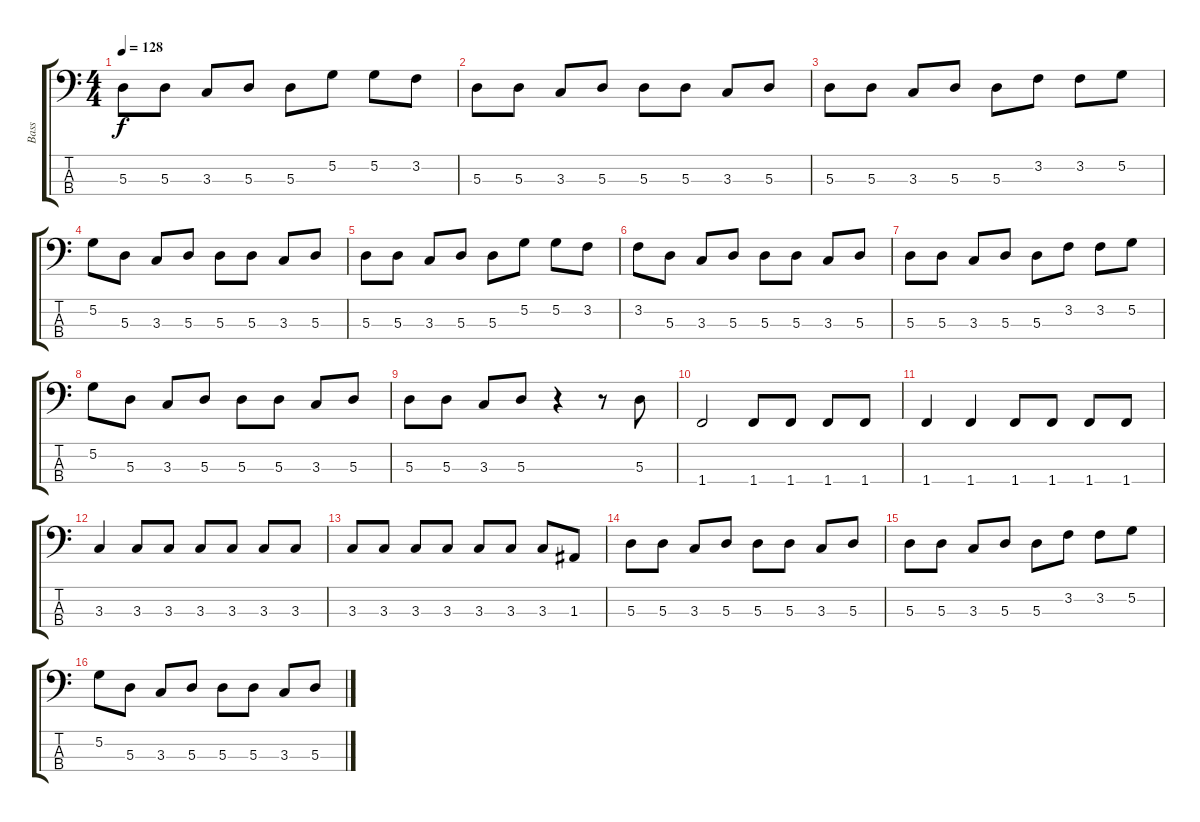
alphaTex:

\track ("Bass" "Bass") {instrument electricbassfinger}
\staff {score tabs}
\tuning (G2 D2 A1 E1) {hide}
\ts (4 4)
\tempo 128
\clef f4
\ks c
5.3.8{dy f} 5.3.8 3.3.8 5.3.8 5.3.8 5.2.8 5.2.8 3.2.8 |
5.3.8 5.3.8 3.3.8 5.3.8 5.3.8 5.3.8 3.3.8 5.3.8 |
5.3.8 5.3.8 3.3.8 5.3.8 5.3.8 3.2.8 3.2.8 5.2.8 |
5.2.8 5.3.8 3.3.8 5.3.8 5.3.8 5.3.8 3.3.8 5.3.8 |
5.3.8 5.3.8 3.3.8 5.3.8 5.3.8 5.2.8 5.2.8 3.2.8 |
3.2.8 5.3.8 3.3.8 5.3.8 5.3.8 5.3.8 3.3.8 5.3.8 |
5.3.8 5.3.8 3.3.8 5.3.8 5.3.8 3.2.8 3.2.8 5.2.8 |
5.2.8 5.3.8 3.3.8 5.3.8 5.3.8 5.3.8 3.3.8 5.3.8 |
5.3.8 5.3.8 3.3.8 5.3.8 r.4 r.8 5.3.8 |
1.4.2 1.4.8 1.4.8 1.4.8 1.4.8 |
1.4.4 1.4.4 1.4.8 1.4.8 1.4.8 1.4.8 |
3.3.4 3.3.8 3.3.8 3.3.8 3.3.8 3.3.8 3.3.8 |
3.3.8 3.3.8 3.3.8 3.3.8 3.3.8 3.3.8 3.3.8 1.3.8 |
5.3.8 5.3.8 3.3.8 5.3.8 5.3.8 5.3.8 3.3.8 5.3.8 |
5.3.8 5.3.8 3.3.8 5.3.8 5.3.8 3.2.8 3.2.8 5.2.8 |
5.2.8 5.3.8 3.3.8 5.3.8 5.3.8 5.3.8 3.3.8 5.3.8
